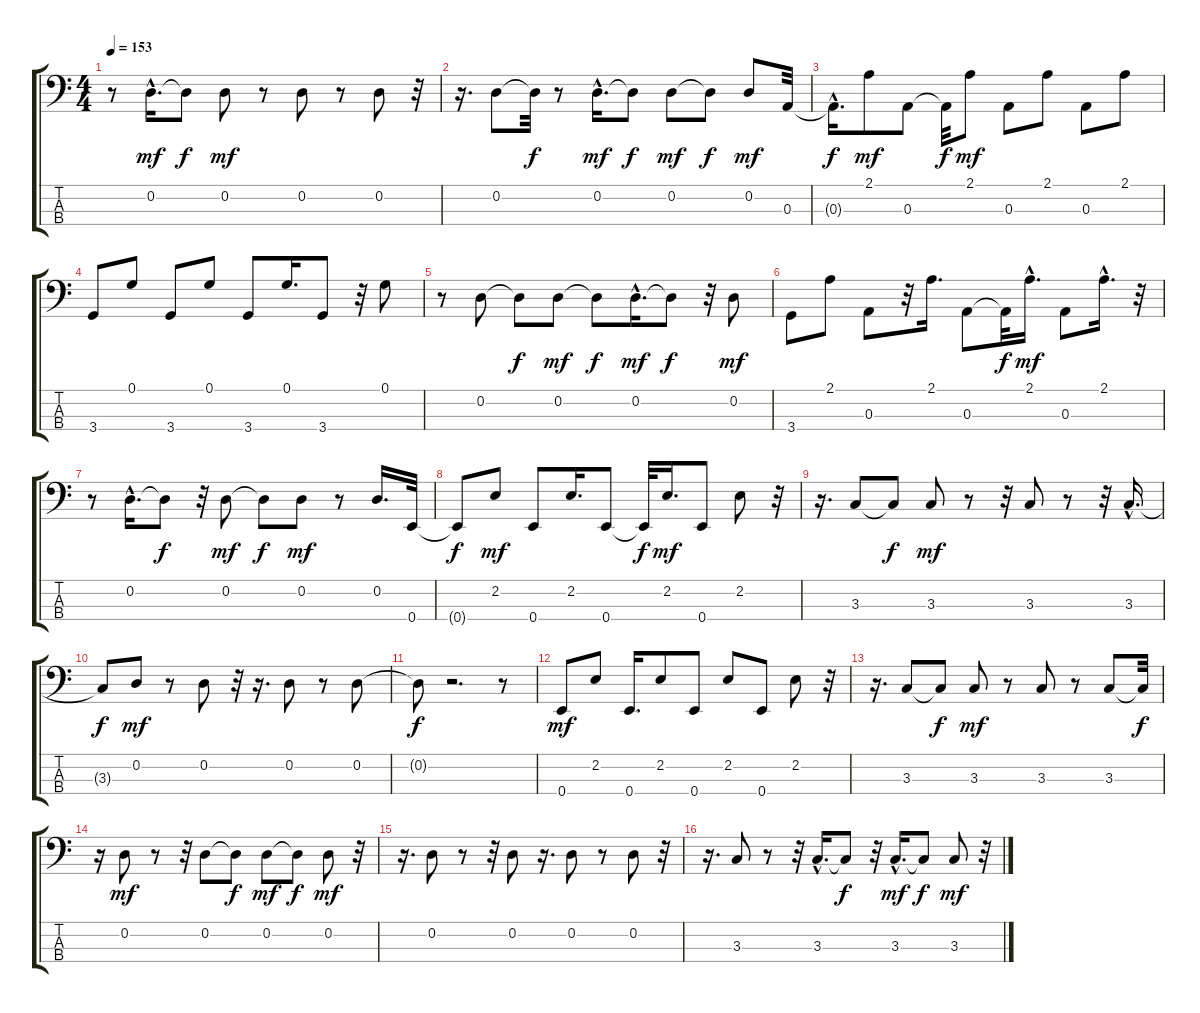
\track "" {instrument synthbass1}
\staff {score tabs}
\tuning (G2 D2 A1 E1) {hide}
\ts (4 4)
\tempo 153
\clef f4
\ks c
r.8{dy mf} 0.2{hac}.16{d} 0.2{t}.8{dy f} 0.2.8{dy mf} r.8 0.2.8 r.8 0.2.8 r.32 |
r.16{d} 0.2.8 0.2{t}.32{dy f} r.8 0.2{hac}.16{d dy mf} 0.2{t}.8{dy f} 0.2.8{dy mf} 0.2{t}.8{dy f} 0.2.8{dy mf} 0.3.32 |
0.3{hac t}.16{d dy f} 2.1.8{dy mf} 0.3.8 0.3{t}.32{dy f} 2.1.8{dy mf} 0.3.8 2.1.8 0.3.8 2.1.8 |
3.4.8 0.1.8 3.4.8 0.1.8 3.4.8 0.1.16{d} 3.4.8 r.32 0.1.8 |
r.8 0.2.8 0.2{t}.8{dy f} 0.2.8{dy mf} 0.2{t}.8{dy f} 0.2{hac}.16{d dy mf} 0.2{t}.8{dy f} r.32 0.2.8{dy mf} |
3.4.8 2.1.8 0.3.8 r.32 2.1.16{d} 0.3.8 0.3{t}.32{dy f} 2.1{hac}.16{d dy mf} 0.3.8 2.1{hac}.16{d} r.32 |
r.8 0.2{hac}.16{d} 0.2{t}.8{dy f} r.32 0.2.8{dy mf} 0.2{t}.8{dy f} 0.2.8{dy mf} r.8 0.2.16{d} 0.4.32 |
0.4{t}.8{dy f} 2.2.8{dy mf} 0.4.8 2.2.16{d} 0.4.8 0.4{t}.32{dy f} 2.2.16{d dy mf} 0.4.8 2.2.8 r.32 |
r.16{d} 3.3.8 3.3{t}.8{dy f} 3.3.8{dy mf} r.8 r.32 3.3.8 r.8 r.32 3.3{hac}.16{d} |
3.3{t}.8{dy f} 0.2.8{dy mf} r.8 0.2.8 r.32 r.16{d} 0.2.8 r.8 0.2.8 |
0.2{t}.8{dy f} r.2{d} r.8 |
0.4.8{dy mf} 2.2.8 0.4.16{d} 2.2.8 0.4.8 2.2.8 0.4.8 2.2.8 r.32 |
r.16{d} 3.3.8 3.3{t}.8{dy f} 3.3.8{dy mf} r.8 3.3.8 r.8 3.3.8 3.3{t}.32{dy f} |
r.16 0.2.8{dy mf} r.8 r.32 0.2.8 0.2{t}.8{dy f} 0.2.8{dy mf} 0.2{t}.8{dy f} 0.2.8{dy mf} r.32 |
r.16{d} 0.2.8 r.8 r.32 0.2.8 r.16{d} 0.2.8 r.8 0.2.8 r.32 |
r.16{d} 3.3.8 r.8 r.32 3.3{hac}.16{d} 3.3{t}.8{dy f} r.32 3.3{hac}.16{d dy mf} 3.3{t}.8{dy f} 3.3.8{dy mf} r.32
